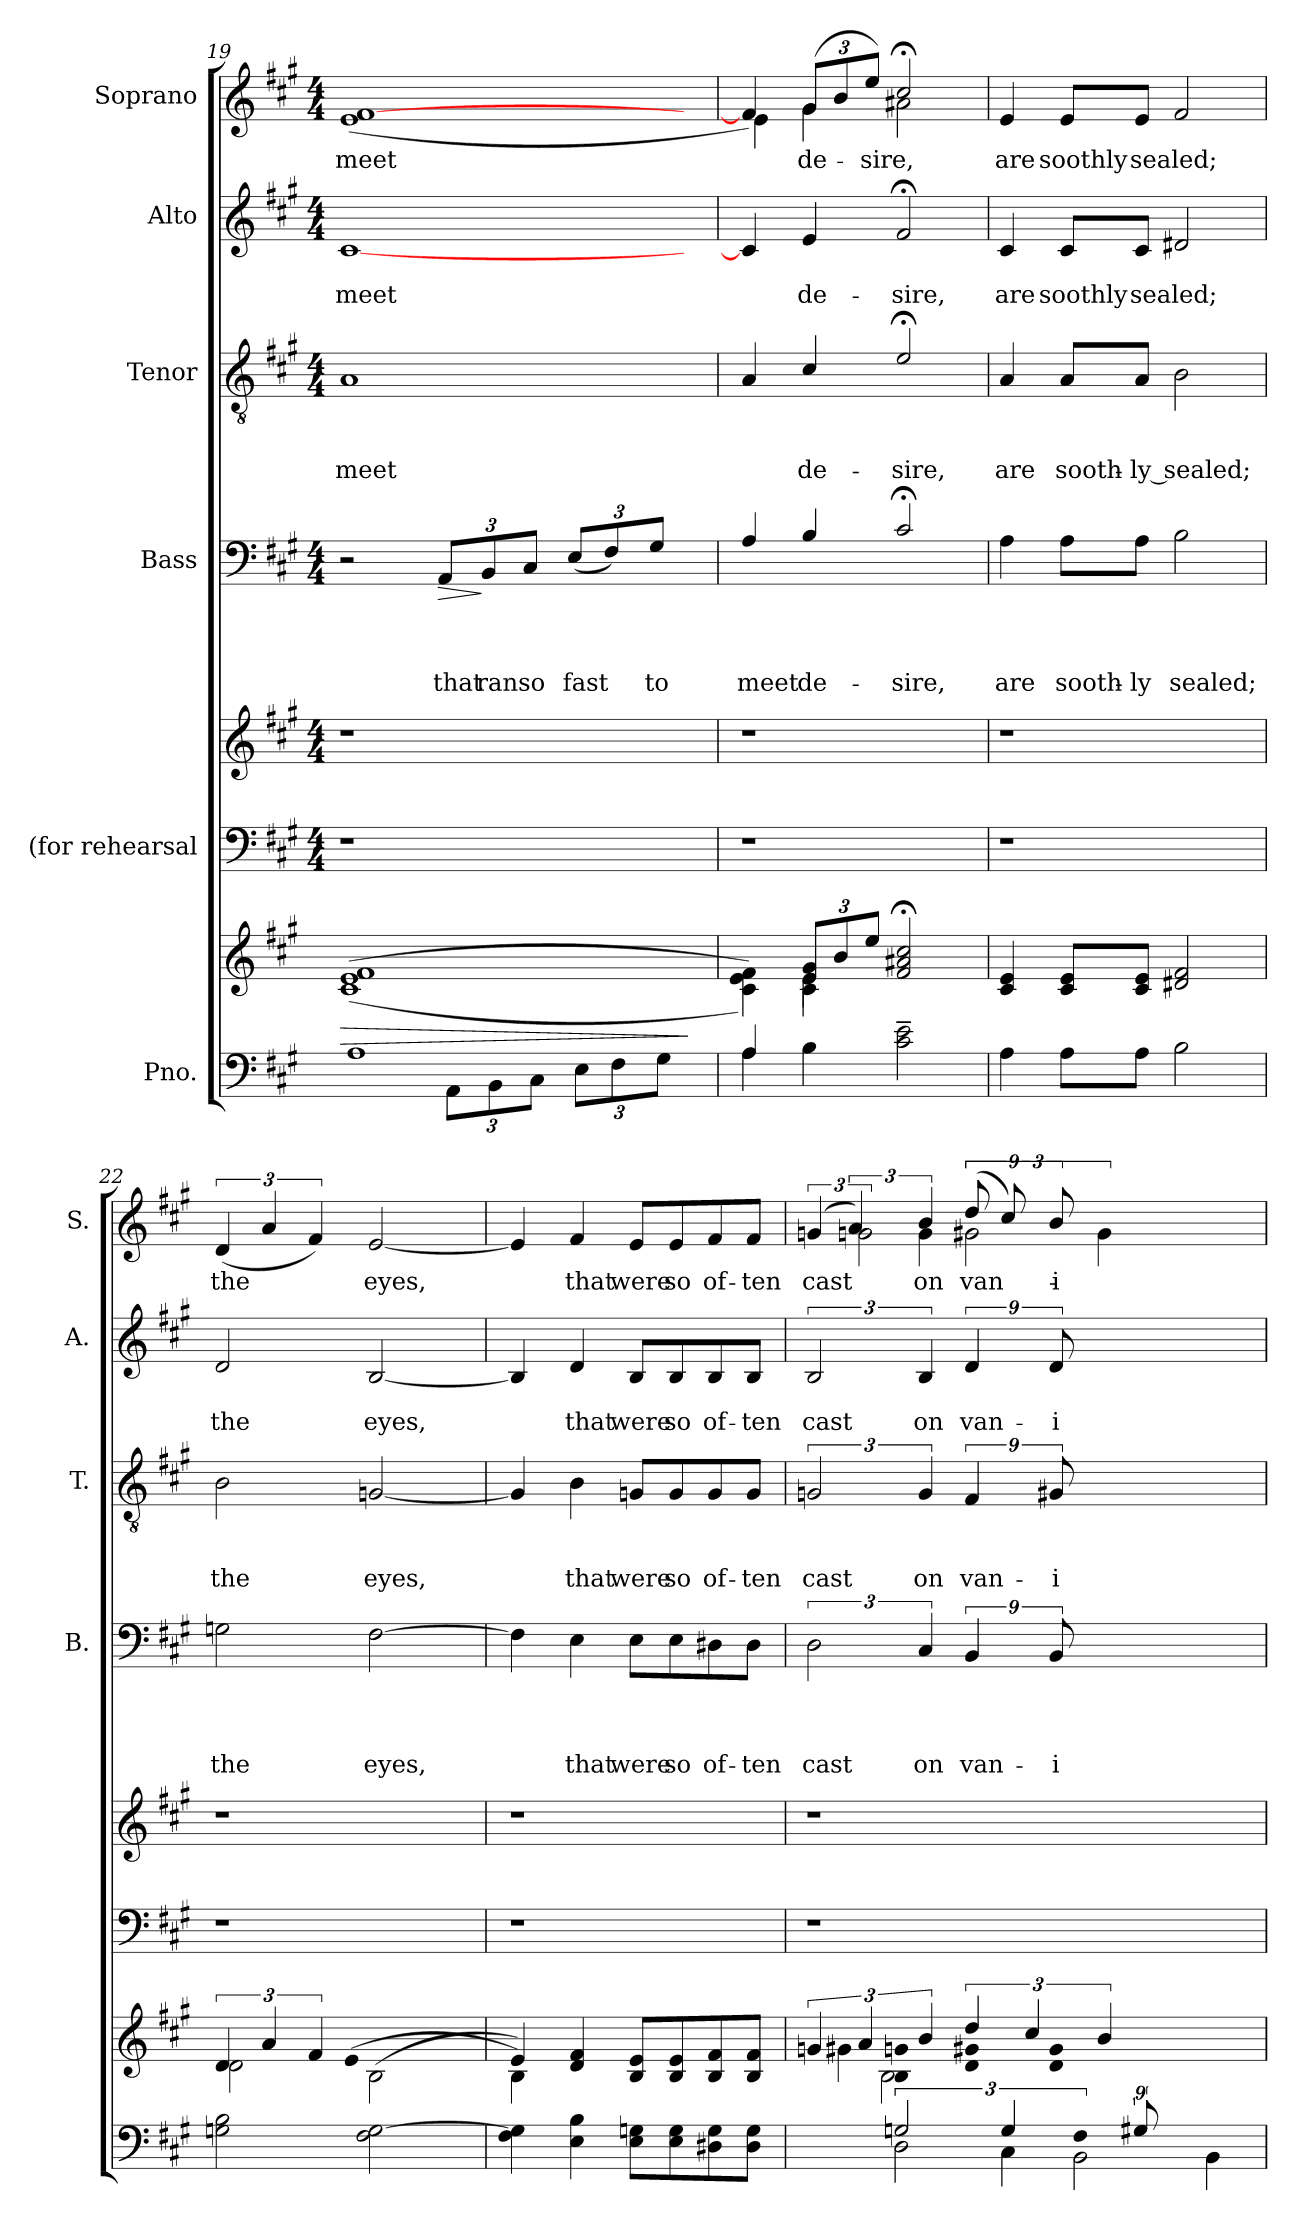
**kern	**kern	**dynam	**kern	**kern	**kern	**text	**text	**text	**text	**dynam	**kern	**text	**text	**text	**kern	**text	**text	**kern	**text
*part6	*part6	*part6	*part5	*part5	*part4	*part4	*part4	*part4	*part4	*part4	*part3	*part3	*part3	*part3	*part2	*part2	*part2	*part1	*part1
*staff8	*staff7	*staff7/8	*staff6	*staff5	*staff4	*staff4	*staff4	*staff4	*staff4	*staff4	*staff3	*staff3	*staff3	*staff3	*staff2	*staff2	*staff2	*staff1	*staff1
*I"Pno.	*	*	*I"(for rehearsal	*	*I"Bass	*	*	*	*	*	*I"Tenor	*	*	*	*I"Alto	*	*	*I"Soprano	*
*	*	*	*	*	*I'B.	*	*	*	*	*	*I'T.	*	*	*	*I'A.	*	*	*I'S.	*
*clefF4	*clefG2	*	*clefF4	*clefG2	*clefF4	*	*	*	*	*	*clefGv2	*	*	*	*clefG2	*	*	*clefG2	*
*k[f#c#g#]	*k[f#c#g#]	*	*k[f#c#g#]	*k[f#c#g#]	*k[f#c#g#]	*	*	*	*	*	*k[f#c#g#]	*	*	*	*k[f#c#g#]	*	*	*k[f#c#g#]	*
*A:	*A:	*	*A:	*A:	*A:	*	*	*	*	*	*A:	*	*	*	*A:	*	*	*A:	*
*	*	*	*M4/4	*M4/4	*M4/4	*	*	*	*	*	*M4/4	*	*	*	*M4/4	*	*	*M4/4	*
=19	=19	=19	=19	=19	=19	=19	=19	=19	=19	=19	=19	=19	=19	=19	=19	=19	=19	=19	=19
*^	*	*	*	*	*	*	*	*	*	*	*	*	*	*	*	*	*	*	*
!	!	!	!LO:HP:b	!	!	!	!	!	!	!	!	!	!	!	!LO:LY:b	!	!	!LO:LY:b	!	!LO:LY:b
*	*	*^	*	*	*	*	*	*	*	*	*	*	*	*	*	*	*	*	*	*
144ryy	144ryy	(<(>1c# 1e 1f#	72%43ryy	>	1r	1r	2r	.	.	.	.	.	1A	.	.	meet	[<1c#	.	meet	(<1e [<1f#	meet
1A	2ryy	.	.	.	.	.	.	.	.	.	.	.	.	.	.	.	.	.	.	.	.
*	*	*	*	*	*	*	*Xbrackettup	*	*	*	*	*	*	*	*	*	*	*	*	*	*
!	!	!	!	!	!	!	!	!	!	!	!LO:LY:b	!LO:HP:b	!	!	!	!	!	!	!	!	!
.	.	.	.	.	.	.	12AA/L	.	.	.	that	>	.	.	.	.	.	.	.	.	.
*	*Xbrackettup	*	*	*	*	*	*	*	*	*	*	*	*	*	*	*	*	*	*	*	*
.	12AA\L	.	.	.	.	.	.	.	.	.	.	.	.	.	.	.	.	.	.	.	.
!	!	!	!	!	!	!	!	!	!	!	!LO:LY:b	!	!	!	!	!	!	!	!	!	!
.	.	.	.	.	.	.	12BB/	.	.	.	ran	]	.	.	.	.	.	.	.	.	.
.	12BB\	.	.	.	.	.	.	.	.	.	.	.	.	.	.	.	.	.	.	.	.
.	.	.	72%7ryy	.	.	.	.	.	.	.	.	.	.	.	.	.	.	.	.	.	.
!	!	!	!	!	!	!	!	!	!	!	!LO:LY:b	!	!	!	!	!	!	!	!	!	!
.	.	.	.	.	.	.	12C#/J	.	.	.	so	.	.	.	.	.	.	.	.	.	.
.	12C#\J	.	.	.	.	.	.	.	.	.	.	.	.	.	.	.	.	.	.	.	.
.	.	.	144ryy	.	.	.	.	.	.	.	.	.	.	.	.	.	.	.	.	.	.
.	.	.	36%11ryy	.	.	.	.	.	.	.	.	.	.	.	.	.	.	.	.	.	.
*	*	*	*	*	*	*	*brackettup	*	*	*	*	*	*	*	*	*	*	*	*	*	*
!	!	!	!	!	!	!	!	!	!	!	!LO:LY:b	!	!	!	!	!	!	!	!	!	!
.	.	.	.	.	.	.	(<12E/L	.	.	.	fast	.	.	.	.	.	.	.	.	.	.
*	*brackettup	*	*	*	*	*	*	*	*	*	*	*	*	*	*	*	*	*	*	*	*
.	12E\L	.	.	.	.	.	.	.	.	.	.	.	.	.	.	.	.	.	.	.	.
.	.	.	.	.	.	.	12F#/)	.	.	.	.	.	.	.	.	.	.	.	.	.	.
.	12F#\	.	.	.	.	.	.	.	.	.	.	.	.	.	.	.	.	.	.	.	.
!	!	!	!	!	!	!	!	!	!	!	!LO:LY:b	!	!	!	!	!	!	!	!	!	!
.	.	.	.	.	.	.	(12G#/J	.	.	.	to	.	.	.	.	.	.	.	.	.	.
.	12G#\J	.	.	.	.	.	.	.	.	.	.	.	.	.	.	.	.	.	.	.	.
.	.	144ryy	.	.	144ryy	144ryy	144ryy	.	.	.	.	.	144ryy	.	.	.	144ryy	.	.	144ryy	.
*v	*v	*	*	*	*	*	*	*	*	*	*	*	*	*	*	*	*	*	*	*	*
*	*v	*v	*	*	*	*	*	*	*	*	*	*	*	*	*	*	*	*	*	*
.	.	]	.	.	.	.	.	.	.	.	.	.	.	.	.	.	.	.	.
!!LO:LB:g=z
=20	=20	=20	=20	=20	=20	=20	=20	=20	=20	=20	=20	=20	=20	=20	=20	=20	=20	=20	=20
*^	*^	*	*	*	*	*	*	*	*	*	*	*	*	*	*	*	*	*	*
*	*	*	*^	*	*	*	*	*	*	*	*	*	*	*	*	*	*	*	*	*	*
!	!	!	!	!	!	!	!	!	!	!	!	!LO:LY:b	!	!	!	!	!	!	!	!	!	!
*	*	*	*	*	*	*	*	*	*	*	*	*	*	*	*	*	*	*	*	*	*^	*
4A/	4A\	4ryy	4ryy	4c#\ 4e\ 4f#\))	.	1r	1r	4A/	.	.	.	meet	.	4A/	.	.	.	4c#/]	.	.	4f#/])	4e\	.
!	!	!	!	!	!	!	!	!	!	!	!	!LO:LY:b	!	!	!	!	!LO:LY:b	!	!	!LO:LY:b	!	!	!LO:LY:b
2.ryy	4B\	12e/ 12g#/L	4c#\	4e\	.	.	.	4B/	.	.	.	de-	.	4c#/	.	.	de-	4e/	.	de-	(>12g#/L	4g#\	de-
.	.	12b/	.	.	.	.	.	.	.	.	.	.	.	.	.	.	.	.	.	.	12b/	.	.
!	!	!	!	!	!	!	!	!	!	!	!	!	!	!	!	!	!	!	!	!	!	!	!LO:LY:b
.	.	12ee/J	.	.	.	.	.	.	.	.	.	.	.	.	.	.	.	.	.	.	12ee/J)	.	-sire,
!	!	!	!	!	!	!	!	!	!	!	!	!LO:LY:b	!	!	!	!	!LO:LY:b	!	!	!LO:LY:b	!	!	!
.	2c#\~< 2e\~<	2f#/;< 2a#X/;< 2cc#/;<	2ryy	2ryy	.	.	.	2c#;</	.	.	.	-sire,	.	2e;</	.	.	-sire,	2f#;/	.	-sire,	2cc#;</	2a#X\	.
=21	=21	=21	=21	=21	=21	=21	=21	=21	=21	=21	=21	=21	=21	=21	=21	=21	=21	=21	=21	=21	=21	=21	=21
!	!	!	!	!	!	!	!	!	!	!	!	!LO:LY:b	!	!	!	!	!LO:LY:b	!	!	!LO:LY:b	!	!	!LO:LY:b
*v	*v	*	*	*	*	*	*	*	*	*	*	*	*	*	*	*	*	*	*	*	*v	*v	*
*	*v	*v	*v	*	*	*	*	*	*	*	*	*	*	*	*	*	*	*	*	*	*
4A\	4c#/ 4e/	.	1r	1r	4A\	.	.	.	are	.	4A/	.	.	are	4c#/	.	are	4e/	are
!	!	!	!	!	!	!	!	!	!LO:LY:b	!	!	!	!	!LO:LY:b	!	!	!LO:LY:b	!	!LO:LY:b
8A\L	8c#/ 8e/L	.	.	.	8A\L	.	.	.	sooth-	.	8A/L	.	.	sooth-	8c#/L	.	sooth­ly	8e/L	sooth­ly
!	!	!	!	!	!	!	!	!	!LO:LY:b	!	!	!	!	!LO:LY:b	!	!	!LO:LY:b	!	!LO:LY:b
8A\J	8c#/ 8e/J	.	.	.	8A\J	.	.	.	-ly	.	8A/J	.	.	-ly sealed;	8c#/J	.	sealed;	8e/J	sealed;
!	!	!	!	!	!	!	!	!	!LO:LY:b	!	!	!	!	!	!	!	!	!	!
2B\	2d#X/ 2f#/	.	.	.	2B\	.	.	.	sealed;	.	2B\	.	.	.	2d#X/	.	.	2f#/	.
=22	=22	=22	=22	=22	=22	=22	=22	=22	=22	=22	=22	=22	=22	=22	=22	=22	=22	=22	=22
*	*^	*	*	*	*	*	*	*	*	*	*	*	*	*	*	*	*	*	*
*	*	*Xtuplet	*	*	*	*	*	*	*	*	*	*	*	*	*	*	*	*	*	*
!	!	!	!	!	!	!	!	!	!	!LO:LY:b	!	!	!	!	!LO:LY:b	!	!	!LO:LY:b	!	!LO:LY:b
2Gn\ 2B\	6d/	3d\	.	1r	1r	2Gn\	.	.	.	the	.	2B\	.	.	the	2d/	.	the	(<6d/	the
.	6a/	.	.	.	.	.	.	.	.	.	.	.	.	.	.	.	.	.	6a/	.
.	6f#/	9ryy	.	.	.	.	.	.	.	.	.	.	.	.	.	.	.	.	6f#/)	.
.	.	(3e/	.	.	.	.	.	.	.	.	.	.	.	.	.	.	.	.	.	.
!	!	!	!	!	!	!	!	!	!	!LO:LY:b	!	!	!	!	!LO:LY:b	!	!	!LO:LY:b	!	!LO:LY:b
2F#\ [>2G\	(<2B\	.	.	.	.	[>2F#\	.	.	.	eyes,	.	[<2Gn/	.	.	eyes,	[<2B/	.	eyes,	[<2e/	eyes,
.	.	9%2ryy	.	.	.	.	.	.	.	.	.	.	.	.	.	.	.	.	.	.
=23	=23	=23	=23	=23	=23	=23	=23	=23	=23	=23	=23	=23	=23	=23	=23	=23	=23	=23	=23	=23
4F#\ 4G\]	4e/)	4B\)	.	1r	1r	4F#\]	.	.	.	.	.	4G/]	.	.	.	4B/]	.	.	4e/]	.
!	!	!	!	!	!	!	!	!	!	!LO:LY:b	!	!	!	!	!LO:LY:b	!	!	!LO:LY:b	!	!LO:LY:b
4E\ 4B\	4d/ 4f#/	2.ryy	.	.	.	4E\	.	.	.	that	.	4B\	.	.	that	4d/	.	that	4f#/	that
!	!	!	!	!	!	!	!	!	!	!LO:LY:b	!	!	!	!	!LO:LY:b	!	!	!LO:LY:b	!	!LO:LY:b
8E\ 8Gn\L	8B/ 8e/L	.	.	.	.	8E\L	.	.	.	were	.	8Gn/L	.	.	were	8B/L	.	were	8e/L	were
!	!	!	!	!	!	!	!	!	!	!LO:LY:b	!	!	!	!	!LO:LY:b	!	!	!LO:LY:b	!	!LO:LY:b
8E\ 8G\	8B/ 8e/	.	.	.	.	8E\	.	.	.	so	.	8G/	.	.	so	8B/	.	so	8e/	so
!	!	!	!	!	!	!	!	!	!	!LO:LY:b	!	!	!	!	!LO:LY:b	!	!	!LO:LY:b	!	!LO:LY:b
8D#X\ 8G\	8B/ 8f#/	.	.	.	.	8D#X\	.	.	.	of-	.	8G/	.	.	of-	8B/	.	of-	8f#/	of-
!	!	!	!	!	!	!	!	!	!	!LO:LY:b:rj	!	!	!	!	!LO:LY:b:rj	!	!	!LO:LY:b:rj	!	!LO:LY:b:rj
8D#\ 8G\J	8B/ 8f#/J	.	.	.	.	8D#\J	.	.	.	-ten	.	8G/J	.	.	-ten	8B/J	.	-ten	8f#/J	-ten
!!LO:PB:g=z
=24	=24	=24	=24	=24	=24	=24	=24	=24	=24	=24	=24	=24	=24	=24	=24	=24	=24	=24	=24	=24
*^	*	*	*	*	*	*	*	*	*	*	*	*	*	*	*	*	*	*	*	*
*	*	*tuplet	*Xtuplet	*	*	*	*	*	*	*	*	*	*	*	*	*	*	*	*	*	*
*	*	*	*^	*	*	*	*	*	*	*	*	*	*	*	*	*	*	*	*	*	*
!	!	!	!	!	!	!	!	!	!	!	!	!LO:LY:b	!	!	!	!	!LO:LY:b	!	!	!LO:LY:b	!	!LO:LY:b
*	*	*	*	*	*	*	*	*	*	*	*	*	*	*	*	*	*	*	*	*	*^	*
*	*	*	*	*	*	*	*	*	*	*	*	*	*	*	*	*	*	*	*	*	*	*^	*
18%5ryy	18%5ryy	6gn/	6g#\	18%5ryy	.	1r	1r	3D\	.	.	.	cast	.	3Gn/	.	.	cast	3B/	.	cast	(6gn/	6ryy	3ryy	cast
*	*	*	*	*	*	*	*	*	*	*	*	*	*	*	*	*	*	*	*	*	*	*Xtuplet	*	*
.	.	6a/	9ryy	.	.	.	.	.	.	.	.	.	.	.	.	.	.	.	.	.	3gn\	6a/)	.	.
*	*Xtuplet	*	*	*	*	*	*	*	*	*	*	*	*	*	*	*	*	*	*	*	*	*	*	*
3Gn/	3D\	.	6B\ 6g\	3B\	.	.	.	.	.	.	.	.	.	.	.	.	.	.	.	.	.	.	.	.
!	!	!	!	!	!	!	!	!	!	!	!	!LO:LY:b	!	!	!	!	!LO:LY:b	!	!	!LO:LY:b	!	!	!	!LO:LY:b
.	.	6b/	.	.	.	.	.	6C#/	.	.	.	on	.	6G/	.	.	on	6B/	.	on	.	6b/	6g\	on
.	.	.	3d\ 3g#X\	.	.	.	.	.	.	.	.	.	.	.	.	.	.	.	.	.	.	.	.	.
*	*	*tuplet	*	*	*	*	*	*	*	*	*	*	*	*	*	*	*	*	*	*	*	*	*	*
!	!	!	!	!	!	!	!	!	!	!	!	!LO:LY:b	!	!	!	!	!LO:LY:b	!	!	!LO:LY:b	!	!	!	!
*	*	*	*	*	*	*	*	*	*	*	*	*	*	*	*	*	*	*	*	*	*	*	*tuplet	*
!	!	!	!	!	!	!	!	!	!	!	!	!	!	!	!	!	!	!	!	!	!	!	!	!LO:LY:b
.	.	6dd/	.	.	.	.	.	9%2BB/	.	.	.	van-	.	9%2F#/	.	.	van-	9%2d/	.	van-	3g#X\	18%5ryy	(9dd/	van-
6G/	6C#\	.	.	18%5ryy	.	.	.	.	.	.	.	.	.	.	.	.	.	.	.	.	.	.	9cc#/)	.
.	.	6cc#/	.	.	.	.	.	.	.	.	.	.	.	.	.	.	.	.	.	.	.	.	.	.
!	!	!	!	!	!	!	!	!	!	!	!	!LO:LY:b	!	!	!	!	!LO:LY:b	!	!	!LO:LY:b	!	!	!	!LO:LY:b
.	.	.	.	.	.	.	.	9BB/	.	.	.	-i-	.	9G#X/	.	.	-i-	9d/	.	-i-	.	.	9b/	-i-
9%2F#/	3BB\	.	6d\ 6g#\	.	.	.	.	.	.	.	.	.	.	.	.	.	.	.	.	.	.	2ryy	.	.
.	.	6b/	.	.	.	.	.	9%4ryy	.	.	.	.	.	9%4ryy	.	.	.	9%4ryy	.	.	6g#\	.	18%5ryy	.
.	.	.	.	18%7ryy	.	.	.	.	.	.	.	.	.	.	.	.	.	.	.	.	.	.	.	.
.	.	.	18%5ryy	.	.	.	.	.	.	.	.	.	.	.	.	.	.	.	.	.	.	.	.	.
9G#X/	.	18%5ryy	.	.	.	18%5ryy	18%5ryy	.	.	.	.	.	.	.	.	.	.	.	.	.	18%5ryy	.	.	.
6ryy	6BB\	.	.	.	.	.	.	.	.	.	.	.	.	.	.	.	.	.	.	.	.	.	6ryy	.
.	.	.	18ryy	.	.	.	.	.	.	.	.	.	.	.	.	.	.	.	.	.	.	.	.	.
*v	*v	*	*	*	*	*	*	*	*	*	*	*	*	*	*	*	*	*	*	*	*v	*v	*v	*
*	*v	*v	*v	*	*	*	*	*	*	*	*	*	*	*	*	*	*	*	*	*	*
=	=	=	=	=	=	=	=	=	=	=	=	=	=	=	=	=	=	=	=
*-	*-	*-	*-	*-	*-	*-	*-	*-	*-	*-	*-	*-	*-	*-	*-	*-	*-	*-	*-
